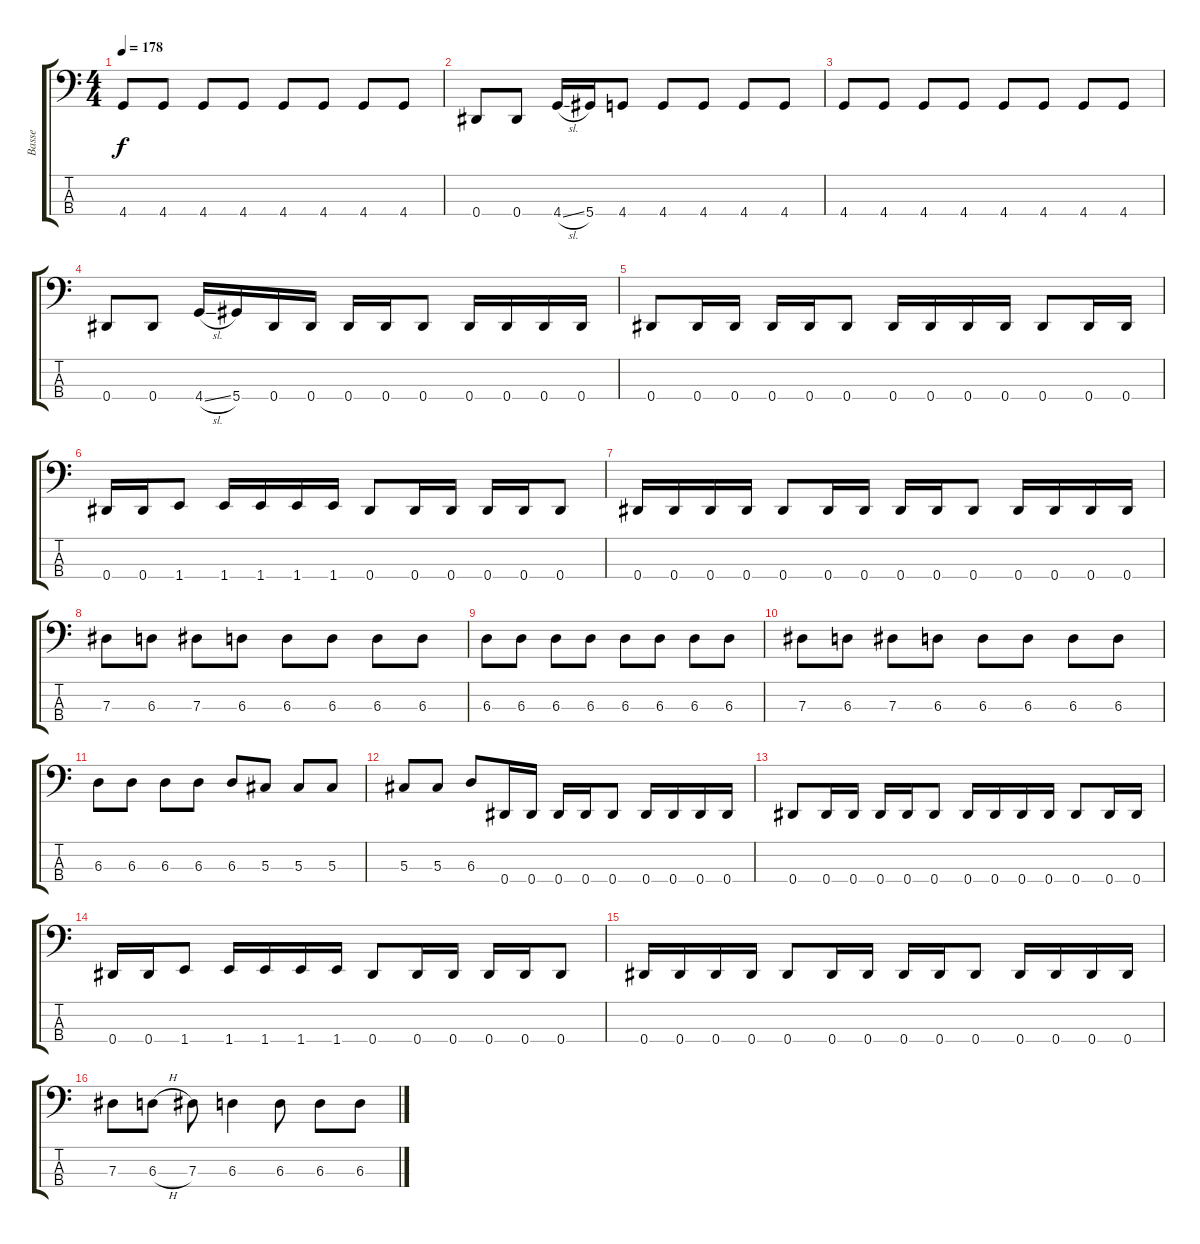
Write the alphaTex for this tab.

\track ("Basse" "Basse") {instrument electricbassfinger}
\staff {score tabs}
\tuning (Gb2 Db2 Ab1 Eb1) {hide}
\ts (4 4)
\tempo 178
\clef f4
\ks c
4.4.8{dy f} 4.4.8 4.4.8 4.4.8 4.4.8 4.4.8 4.4.8 4.4.8 |
0.4.8 0.4.8 4.4{sl}.16 5.4.16 4.4.8 4.4.8 4.4.8 4.4.8 4.4.8 |
4.4.8 4.4.8 4.4.8 4.4.8 4.4.8 4.4.8 4.4.8 4.4.8 |
0.4.8 0.4.8 4.4{sl}.16 5.4.16 0.4.16 0.4.16 0.4.16 0.4.16 0.4.8 0.4.16 0.4.16 0.4.16 0.4.16 |
0.4.8 0.4.16 0.4.16 0.4.16 0.4.16 0.4.8 0.4.16 0.4.16 0.4.16 0.4.16 0.4.8 0.4.16 0.4.16 |
0.4.16 0.4.16 1.4.8 1.4.16 1.4.16 1.4.16 1.4.16 0.4.8 0.4.16 0.4.16 0.4.16 0.4.16 0.4.8 |
0.4.16 0.4.16 0.4.16 0.4.16 0.4.8 0.4.16 0.4.16 0.4.16 0.4.16 0.4.8 0.4.16 0.4.16 0.4.16 0.4.16 |
7.3.8 6.3.8 7.3.8 6.3.8 6.3.8 6.3.8 6.3.8 6.3.8 |
6.3.8 6.3.8 6.3.8 6.3.8 6.3.8 6.3.8 6.3.8 6.3.8 |
7.3.8 6.3.8 7.3.8 6.3.8 6.3.8 6.3.8 6.3.8 6.3.8 |
6.3.8 6.3.8 6.3.8 6.3.8 6.3.8 5.3.8 5.3.8 5.3.8 |
5.3.8 5.3.8 6.3.8 0.4.16 0.4.16 0.4.16 0.4.16 0.4.8 0.4.16 0.4.16 0.4.16 0.4.16 |
0.4.8 0.4.16 0.4.16 0.4.16 0.4.16 0.4.8 0.4.16 0.4.16 0.4.16 0.4.16 0.4.8 0.4.16 0.4.16 |
0.4.16 0.4.16 1.4.8 1.4.16 1.4.16 1.4.16 1.4.16 0.4.8 0.4.16 0.4.16 0.4.16 0.4.16 0.4.8 |
0.4.16 0.4.16 0.4.16 0.4.16 0.4.8 0.4.16 0.4.16 0.4.16 0.4.16 0.4.8 0.4.16 0.4.16 0.4.16 0.4.16 |
7.3.8 6.3{h}.8 7.3.8 6.3.4 6.3.8 6.3.8 6.3.8
